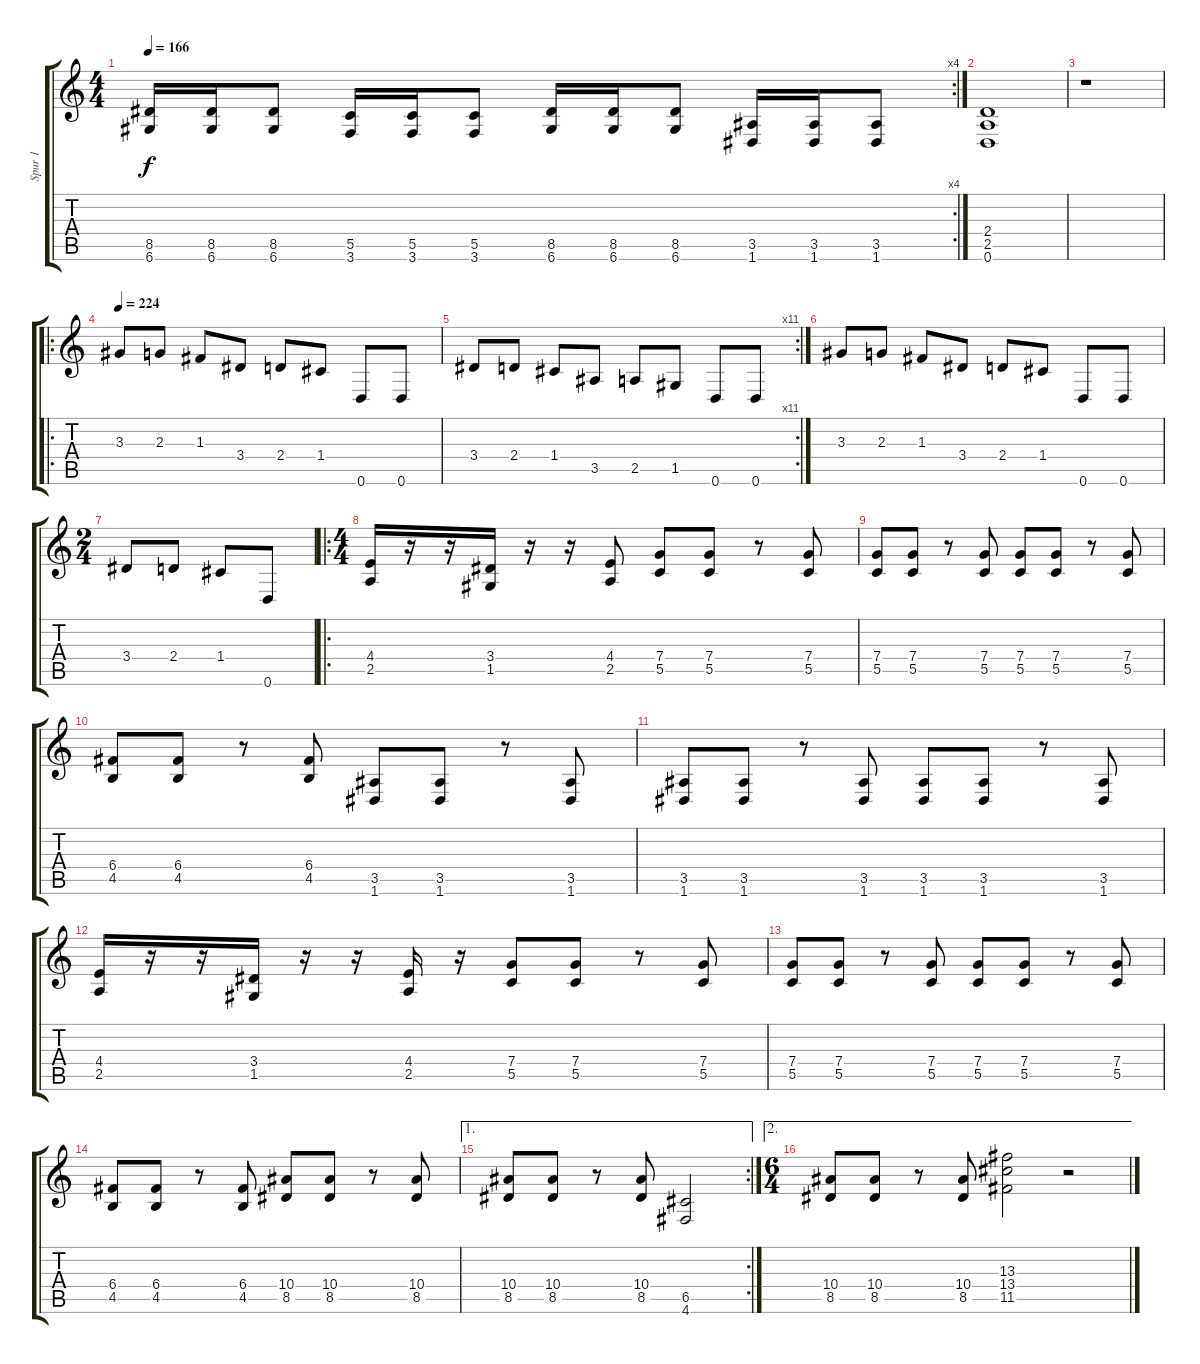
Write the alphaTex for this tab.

\track ("Spur 1" "Spur 1") {instrument distortionguitar}
\staff {score tabs}
\tuning (D4 A3 F3 C3 G2 D2) {hide}
\rc 4
\ts (4 4)
\tempo 166
\clef g2
\ks c
(8.5 6.6).16{dy f} (8.5 6.6).16 (8.5 6.6).8 (5.5 3.6).16 (5.5 3.6).16 (5.5 3.6).8 (8.5 6.6).16 (8.5 6.6).16 (8.5 6.6).8 (3.5 1.6).16 (3.5 1.6).16 (3.5 1.6).8 |
(2.4 2.5 0.6).1 |
r.1 |
\ro
\tempo 224
3.3.8 2.3.8 1.3.8 3.4.8 2.4.8 1.4.8 0.6.8 0.6.8 |
\rc 11
3.4.8 2.4.8 1.4.8 3.5.8 2.5.8 1.5.8 0.6.8 0.6.8 |
3.3.8 2.3.8 1.3.8 3.4.8 2.4.8 1.4.8 0.6.8 0.6.8 |
\ts (2 4)
3.4.8 2.4.8 1.4.8 0.6.8 |
\ro
\ts (4 4)
(4.4 2.5).16 r.16 r.16 (3.4 1.5).16 r.16 r.16 (4.4 2.5).8 (7.4 5.5).8 (7.4 5.5).8 r.8 (7.4 5.5).8 |
(7.4 5.5).8 (7.4 5.5).8 r.8 (7.4 5.5).8 (7.4 5.5).8 (7.4 5.5).8 r.8 (7.4 5.5).8 |
(6.4 4.5).8 (6.4 4.5).8 r.8 (6.4 4.5).8 (3.5 1.6).8 (3.5 1.6).8 r.8 (3.5 1.6).8 |
(3.5 1.6).8 (3.5 1.6).8 r.8 (3.5 1.6).8 (3.5 1.6).8 (3.5 1.6).8 r.8 (3.5 1.6).8 |
(4.4 2.5).16 r.16 r.16 (3.4 1.5).16 r.16 r.16 (4.4 2.5).16 r.16 (7.4 5.5).8 (7.4 5.5).8 r.8 (7.4 5.5).8 |
(7.4 5.5).8 (7.4 5.5).8 r.8 (7.4 5.5).8 (7.4 5.5).8 (7.4 5.5).8 r.8 (7.4 5.5).8 |
(6.4 4.5).8 (6.4 4.5).8 r.8 (6.4 4.5).8 (10.4 8.5).8 (10.4 8.5).8 r.8 (10.4 8.5).8 |
\ae 1
\rc 2
(10.4 8.5).8 (10.4 8.5).8 r.8 (10.4 8.5).8 (6.5 4.6).2 |
\ae 2
\ts (6 4)
(10.4 8.5).8 (10.4 8.5).8 r.8 (10.4 8.5).8 (13.3 13.4 11.5).2 r.2
